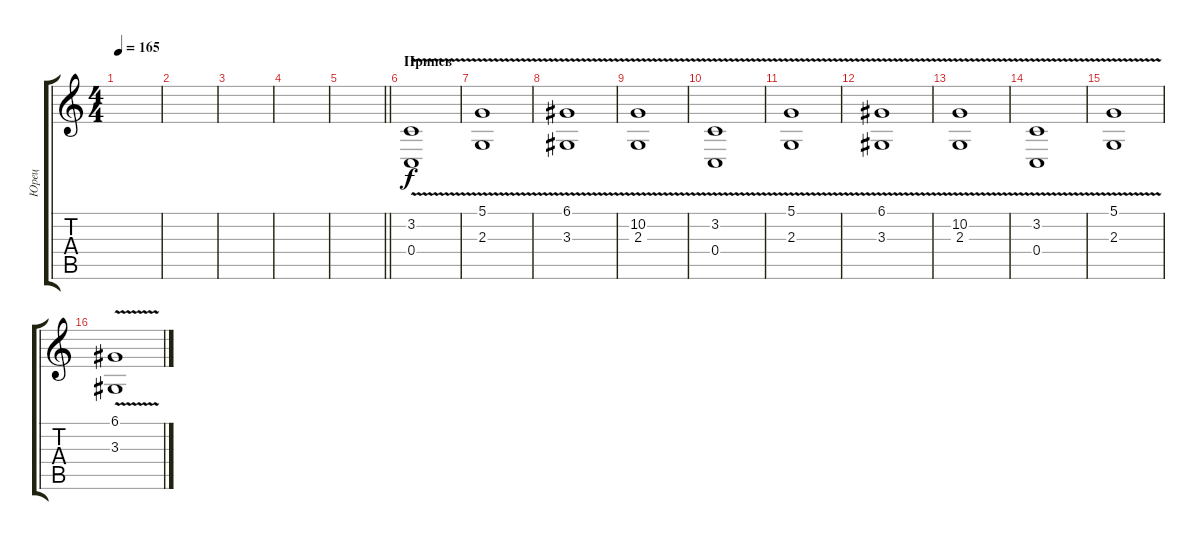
\track ("Юрец" "Юрец") {instrument vibraphone}
\staff {score tabs}
\tuning (D4 A3 F3 C3 G2 C2) {hide}
\ts (4 4)
\tempo 165
\clef g2
\ks c
|
|
|
|
\barLineRight lightlight
|
\section ("" "Припев")
(3.2{v} 0.4).1{instrument choiraahs} |
(5.1{v} 2.3).1 |
(6.1{v} 3.3).1 |
(10.2{v} 2.3).1 |
(3.2{v} 0.4).1{instrument choiraahs} |
(5.1{v} 2.3).1 |
(6.1{v} 3.3).1 |
(10.2{v} 2.3).1 |
(3.2{v} 0.4).1{instrument choiraahs} |
(5.1{v} 2.3).1 |
(6.1{v} 3.3).1
